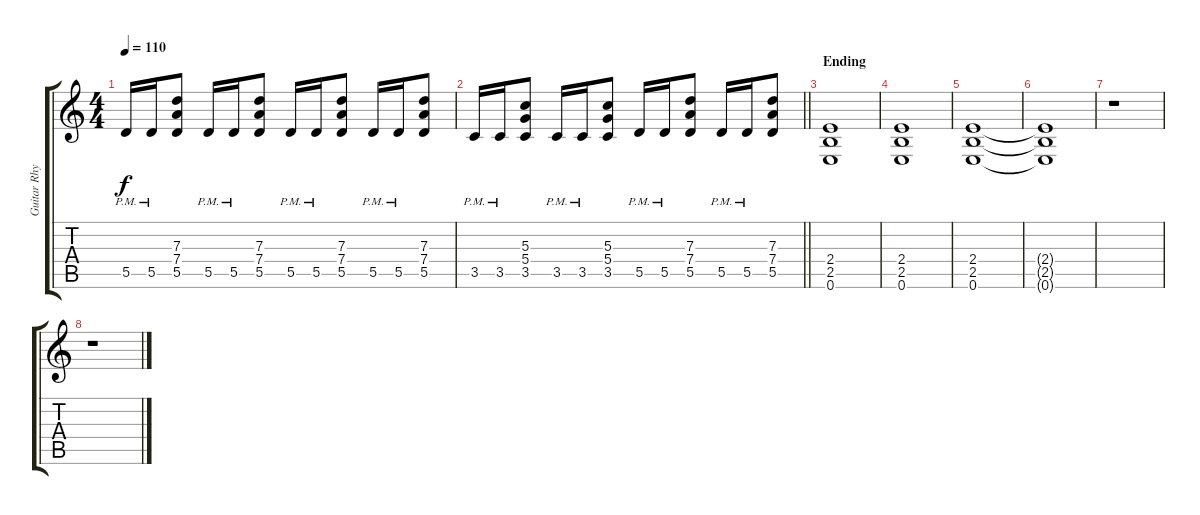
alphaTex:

\track ("Guitar Rhythm" "Guitar Rhy") {instrument overdrivenguitar}
\staff {score tabs}
\tuning (E4 B3 G3 D3 A2 E2) {hide}
\ts (4 4)
\tempo 110
\clef g2
\ks c
5.5{pm}.16{dy f} 5.5{pm}.16 (7.3 7.4 5.5).8 5.5{pm}.16 5.5{pm}.16 (7.3 7.4 5.5).8 5.5{pm}.16 5.5{pm}.16 (7.3 7.4 5.5).8 5.5{pm}.16 5.5{pm}.16 (7.3 7.4 5.5).8 |
\barLineRight lightlight
3.5{pm}.16 3.5{pm}.16 (5.3 5.4 3.5).8 3.5{pm}.16 3.5{pm}.16 (5.3 5.4 3.5).8 5.5{pm}.16 5.5{pm}.16 (7.3 7.4 5.5).8 5.5{pm}.16 5.5{pm}.16 (7.3 7.4 5.5).8 |
\section ("" "Ending")
(2.4 2.5 0.6).1 |
(2.4 2.5 0.6).1 |
(2.4 2.5 0.6).1 |
(2.4{t} 2.5{t} 0.6{t}).1 |
r.1 |
r.1
